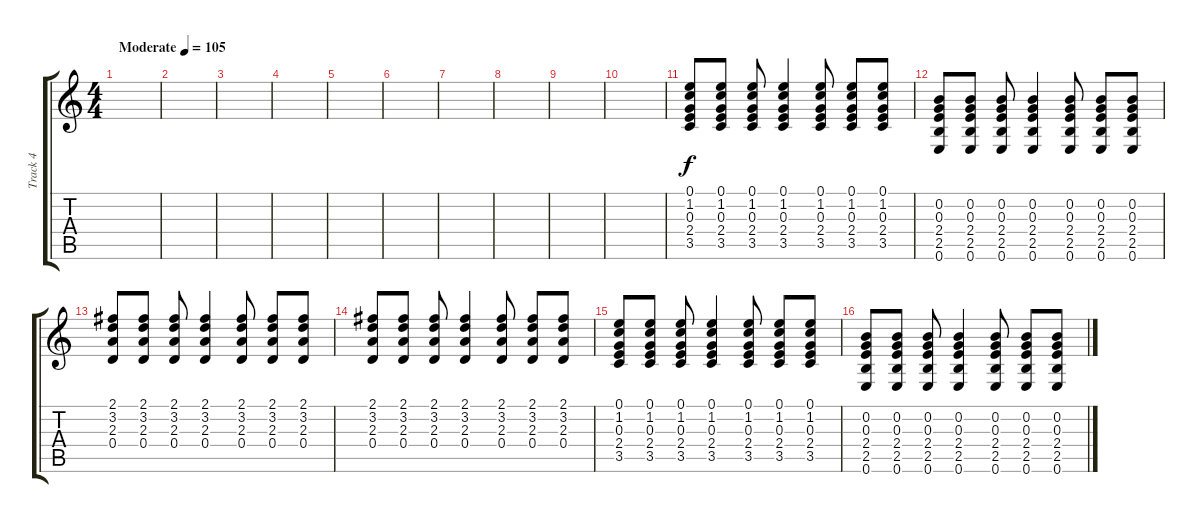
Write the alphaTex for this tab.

\track ("Track 4" "Track 4") {instrument acousticguitarsteel}
\staff {score tabs}
\tuning (E4 B3 G3 D3 A2 E2) {hide}
\ts (4 4)
\tempo (105 "Moderate")
\clef g2
\ks c
|
|
|
|
|
|
|
|
|
|
(0.1 1.2 0.3 2.4 3.5).8 (0.1 1.2 0.3 2.4 3.5).8 (0.1 1.2 0.3 2.4 3.5).8 (0.1 1.2 0.3 2.4 3.5).4 (0.1 1.2 0.3 2.4 3.5).8 (0.1 1.2 0.3 2.4 3.5).8 (0.1 1.2 0.3 2.4 3.5).8 |
(0.2 0.3 2.4 2.5 0.6).8 (0.2 0.3 2.4 2.5 0.6).8 (0.2 0.3 2.4 2.5 0.6).8 (0.2 0.3 2.4 2.5 0.6).4 (0.2 0.3 2.4 2.5 0.6).8 (0.2 0.3 2.4 2.5 0.6).8 (0.2 0.3 2.4 2.5 0.6).8 |
(2.1 3.2 2.3 0.4).8 (2.1 3.2 2.3 0.4).8 (2.1 3.2 2.3 0.4).8 (2.1 3.2 2.3 0.4).4 (2.1 3.2 2.3 0.4).8 (2.1 3.2 2.3 0.4).8 (2.1 3.2 2.3 0.4).8 |
(2.1 3.2 2.3 0.4).8 (2.1 3.2 2.3 0.4).8 (2.1 3.2 2.3 0.4).8 (2.1 3.2 2.3 0.4).4 (2.1 3.2 2.3 0.4).8 (2.1 3.2 2.3 0.4).8 (2.1 3.2 2.3 0.4).8 |
(0.1 1.2 0.3 2.4 3.5).8 (0.1 1.2 0.3 2.4 3.5).8 (0.1 1.2 0.3 2.4 3.5).8 (0.1 1.2 0.3 2.4 3.5).4 (0.1 1.2 0.3 2.4 3.5).8 (0.1 1.2 0.3 2.4 3.5).8 (0.1 1.2 0.3 2.4 3.5).8 |
(0.2 0.3 2.4 2.5 0.6).8 (0.2 0.3 2.4 2.5 0.6).8 (0.2 0.3 2.4 2.5 0.6).8 (0.2 0.3 2.4 2.5 0.6).4 (0.2 0.3 2.4 2.5 0.6).8 (0.2 0.3 2.4 2.5 0.6).8 (0.2 0.3 2.4 2.5 0.6).8
